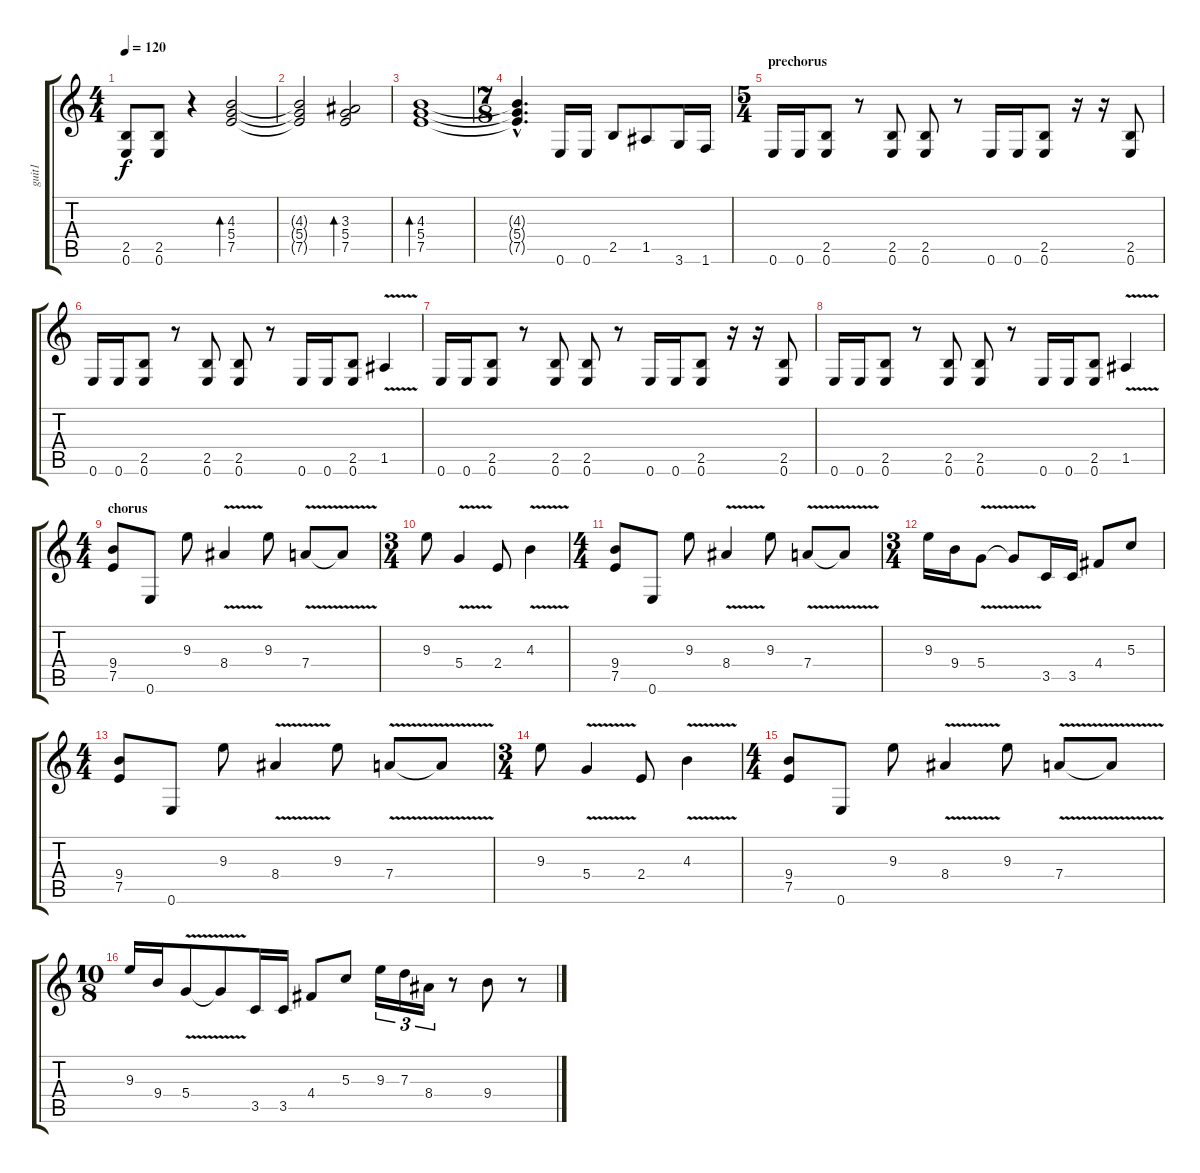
\track ("guit1" "guit1") {instrument electricguitarclean}
\staff {score tabs}
\tuning (E4 B3 G3 D3 A2 E2) {hide}
\ts (4 4)
\tempo 120
\clef g2
\ks c
(2.5 0.6).8{dy f instrument distortionguitar} (2.5 0.6).8 r.4 (4.3 5.4 7.5).2{bd 60 instrument electricguitarclean} |
(4.3{t} 5.4{t} 7.5{t}).2 (3.3 5.4 7.5).2{bd 60} |
(4.3 5.4 7.5).1{bd 60} |
\ts (7 8)
(4.3{hac t} 5.4{hac t} 7.5{hac t}).4{d} 0.6.16{instrument distortionguitar} 0.6.16 2.5.8 1.5.8 3.6.16 1.6.16 |
\ts (5 4)
\section ("" "prechorus")
0.6.16{instrument distortionguitar} 0.6.16 (2.5 0.6).8 r.8 (2.5 0.6).8 (2.5 0.6).8 r.8 0.6.16 0.6.16 (2.5 0.6).8 r.16 r.16 (2.5 0.6).8 |
0.6.16 0.6.16 (2.5 0.6).8 r.8 (2.5 0.6).8 (2.5 0.6).8 r.8 0.6.16 0.6.16 (2.5 0.6).8 1.5{v}.4 |
0.6.16{instrument distortionguitar} 0.6.16 (2.5 0.6).8 r.8 (2.5 0.6).8 (2.5 0.6).8 r.8 0.6.16 0.6.16 (2.5 0.6).8 r.16 r.16 (2.5 0.6).8 |
0.6.16 0.6.16 (2.5 0.6).8 r.8 (2.5 0.6).8 (2.5 0.6).8 r.8 0.6.16 0.6.16 (2.5 0.6).8 1.5{v}.4 |
\ts (4 4)
\section ("" "chorus")
(9.4 7.5).8{instrument distortionguitar} 0.6.8 9.3.8 8.4{v}.4 9.3.8 7.4{v}.8 7.4{t}.8 |
\ts (3 4)
9.3.8 5.4{v}.4 2.4.8 4.3{v}.4 |
\ts (4 4)
(9.4 7.5).8{instrument distortionguitar} 0.6.8 9.3.8 8.4{v}.4 9.3.8 7.4{v}.8 7.4{t}.8 |
\ts (3 4)
9.3.16 9.4.16 5.4{v}.8 5.4{t}.8 3.5.16 3.5.16 4.4.8 5.3.8 |
\ts (4 4)
(9.4 7.5).8{instrument distortionguitar} 0.6.8 9.3.8 8.4{v}.4 9.3.8 7.4{v}.8 7.4{t}.8 |
\ts (3 4)
9.3.8 5.4{v}.4 2.4.8 4.3{v}.4 |
\ts (4 4)
(9.4 7.5).8{instrument distortionguitar} 0.6.8 9.3.8 8.4{v}.4 9.3.8 7.4{v}.8 7.4{t}.8 |
\ts (10 8)
9.3.16 9.4.16 5.4{v}.8 5.4{t}.8 3.5.16 3.5.16 4.4.8 5.3.8 9.3.16{tu (3 2)} 7.3.16{tu (3 2)} 8.4.16{tu (3 2)} r.8 9.4.8 r.8
